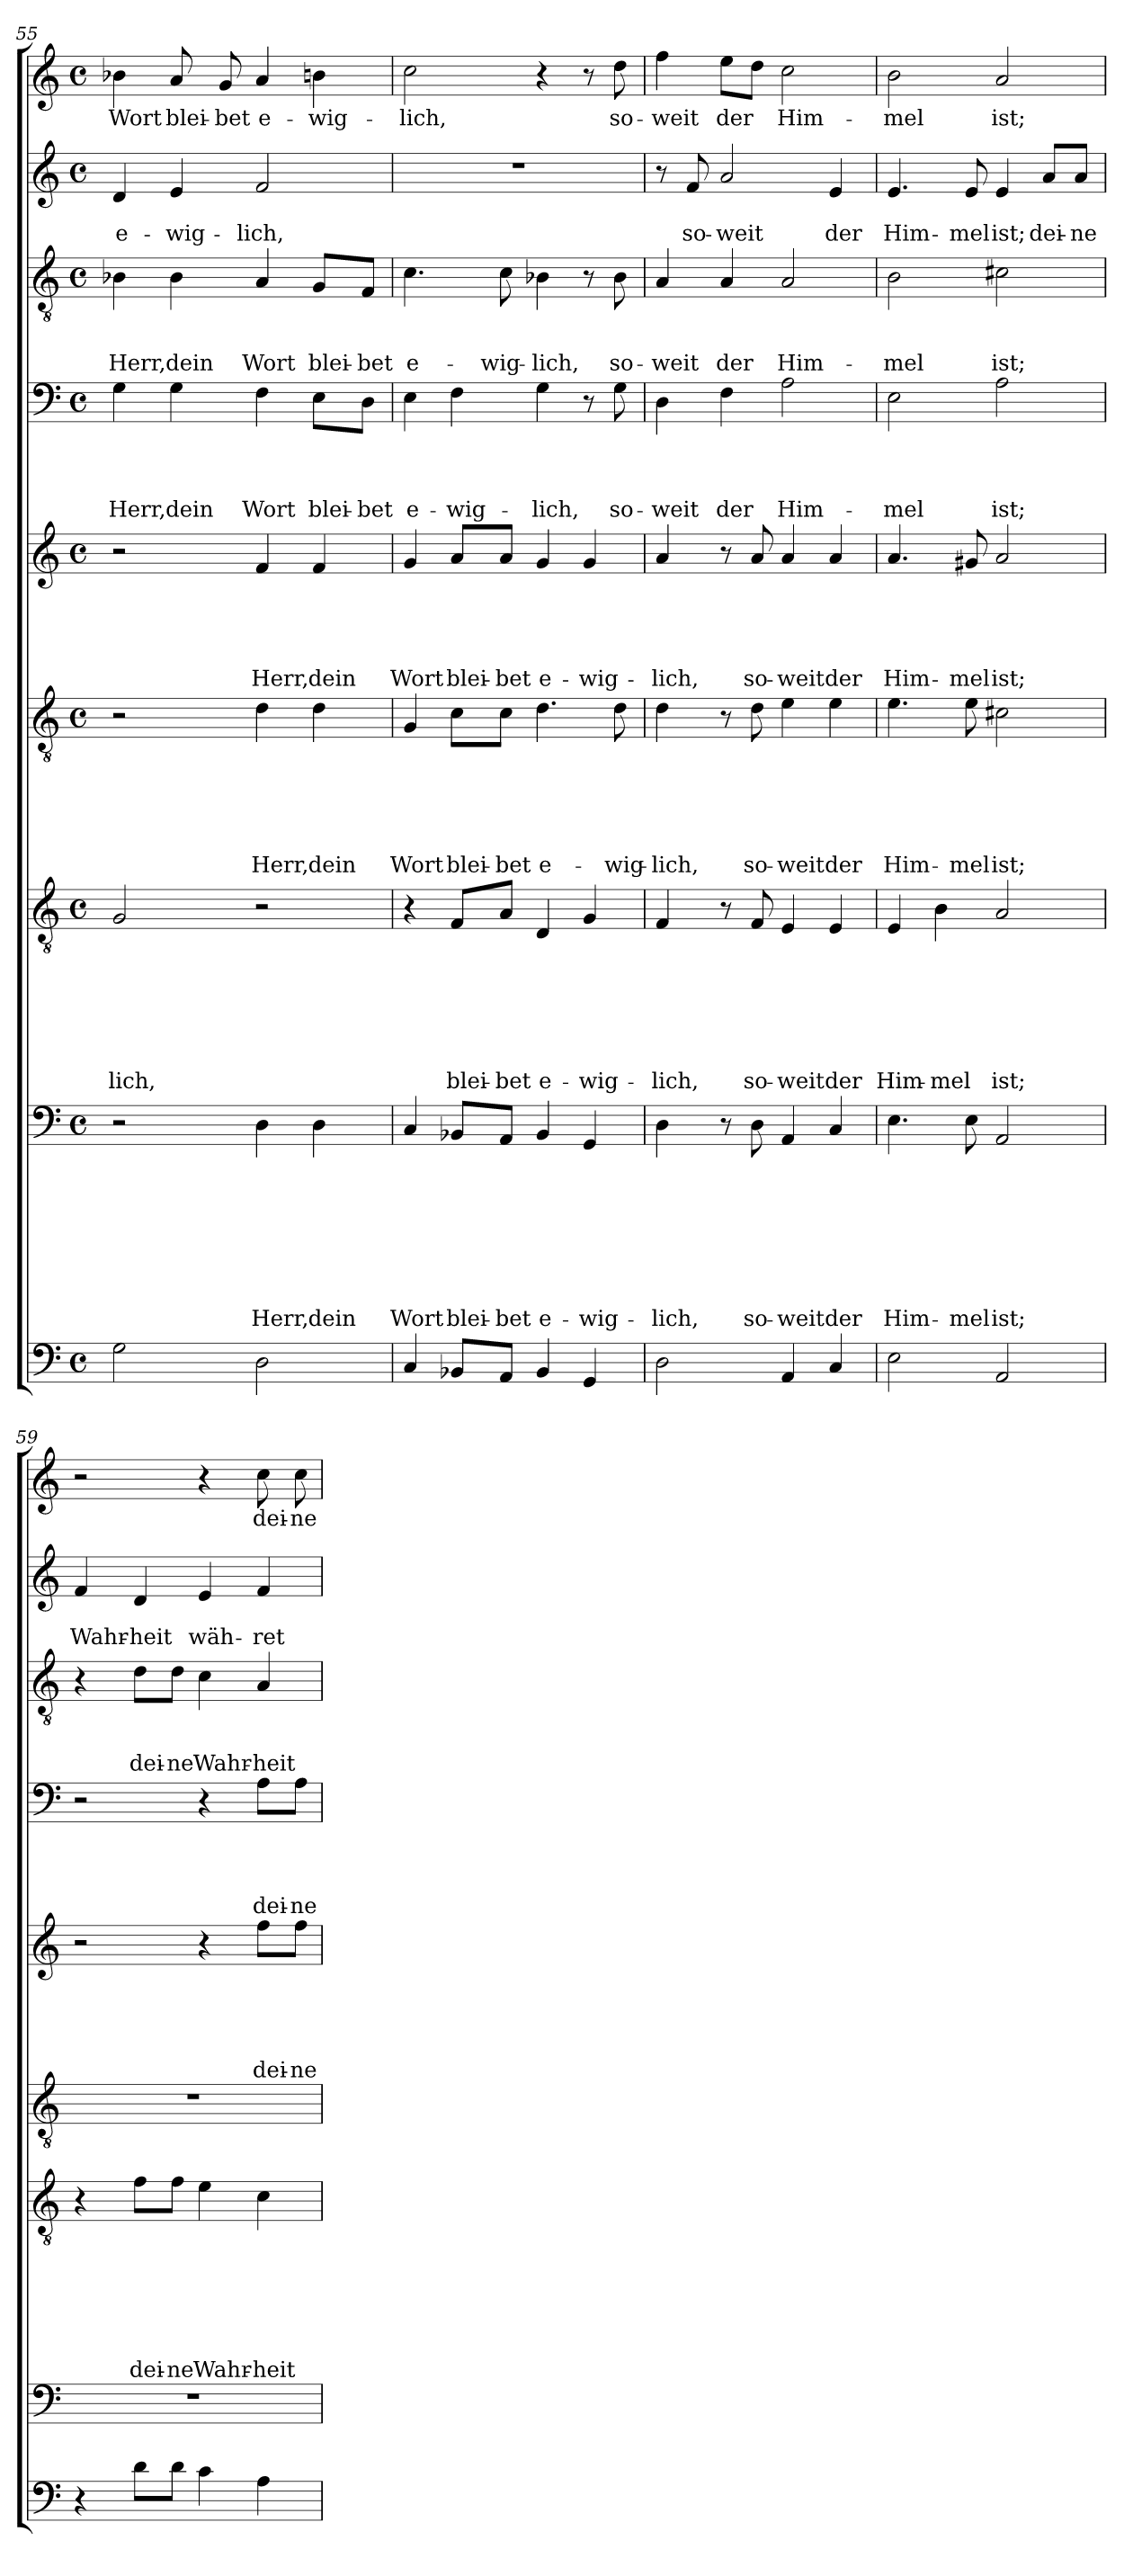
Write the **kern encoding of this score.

**kern	**kern	**text	**text	**text	**text	**text	**text	**text	**text	**kern	**text	**text	**text	**text	**text	**text	**text	**kern	**text	**text	**text	**text	**text	**text	**kern	**text	**text	**text	**text	**text	**kern	**text	**text	**text	**text	**kern	**text	**text	**text	**kern	**text	**text	**kern	**text
*part9	*part8	*part8	*part8	*part8	*part8	*part8	*part8	*part8	*part8	*part7	*part7	*part7	*part7	*part7	*part7	*part7	*part7	*part6	*part6	*part6	*part6	*part6	*part6	*part6	*part5	*part5	*part5	*part5	*part5	*part5	*part4	*part4	*part4	*part4	*part4	*part3	*part3	*part3	*part3	*part2	*part2	*part2	*part1	*part1
*staff9	*staff8	*staff8	*staff8	*staff8	*staff8	*staff8	*staff8	*staff8	*staff8	*staff7	*staff7	*staff7	*staff7	*staff7	*staff7	*staff7	*staff7	*staff6	*staff6	*staff6	*staff6	*staff6	*staff6	*staff6	*staff5	*staff5	*staff5	*staff5	*staff5	*staff5	*staff4	*staff4	*staff4	*staff4	*staff4	*staff3	*staff3	*staff3	*staff3	*staff2	*staff2	*staff2	*staff1	*staff1
*clefF4	*clefF4	*	*	*	*	*	*	*	*	*clefGv2	*	*	*	*	*	*	*	*clefGv2	*	*	*	*	*	*	*clefG2	*	*	*	*	*	*clefF4	*	*	*	*	*clefGv2	*	*	*	*clefG2	*	*	*clefG2	*
*k[]	*k[]	*	*	*	*	*	*	*	*	*k[]	*	*	*	*	*	*	*	*k[]	*	*	*	*	*	*	*k[]	*	*	*	*	*	*k[]	*	*	*	*	*k[]	*	*	*	*k[]	*	*	*k[]	*
*C:	*C:	*	*	*	*	*	*	*	*	*C:	*	*	*	*	*	*	*	*C:	*	*	*	*	*	*	*C:	*	*	*	*	*	*C:	*	*	*	*	*C:	*	*	*	*C:	*	*	*C:	*
*M4/4	*M4/4	*	*	*	*	*	*	*	*	*M4/4	*	*	*	*	*	*	*	*M4/4	*	*	*	*	*	*	*M4/4	*	*	*	*	*	*M4/4	*	*	*	*	*M4/4	*	*	*	*M4/4	*	*	*M4/4	*
*met(c)	*met(c)	*	*	*	*	*	*	*	*	*met(c)	*	*	*	*	*	*	*	*met(c)	*	*	*	*	*	*	*met(c)	*	*	*	*	*	*met(c)	*	*	*	*	*met(c)	*	*	*	*met(c)	*	*	*met(c)	*
=55	=55	=55	=55	=55	=55	=55	=55	=55	=55	=55	=55	=55	=55	=55	=55	=55	=55	=55	=55	=55	=55	=55	=55	=55	=55	=55	=55	=55	=55	=55	=55	=55	=55	=55	=55	=55	=55	=55	=55	=55	=55	=55	=55	=55
!	!	!	!	!	!	!	!	!	!	!	!	!	!	!	!	!	!LO:LY:b	!	!	!	!	!	!	!	!	!	!	!	!	!	!	!	!	!	!LO:LY:b	!	!	!	!LO:LY:b	!	!	!LO:LY:b	!	!LO:LY:b
2G\	2r	.	.	.	.	.	.	.	.	2G/	.	.	.	.	.	.	-lich,	2r	.	.	.	.	.	.	2r	.	.	.	.	.	4G\	.	.	.	Herr,	4B-X\	.	.	Herr,	4d/	.	e-	4b-X\	Wort
!	!	!	!	!	!	!	!	!	!	!	!	!	!	!	!	!	!	!	!	!	!	!	!	!	!	!	!	!	!	!	!	!	!	!	!LO:LY:b	!	!	!	!LO:LY:b	!	!	!LO:LY:b	!	!LO:LY:b
.	.	.	.	.	.	.	.	.	.	.	.	.	.	.	.	.	.	.	.	.	.	.	.	.	.	.	.	.	.	.	4G\	.	.	.	dein	4B-\	.	.	dein	4e/	.	-wig-	8a/	blei-
!	!	!	!	!	!	!	!	!	!	!	!	!	!	!	!	!	!	!	!	!	!	!	!	!	!	!	!	!	!	!	!	!	!	!	!	!	!	!	!	!	!	!	!	!LO:LY:b
.	.	.	.	.	.	.	.	.	.	.	.	.	.	.	.	.	.	.	.	.	.	.	.	.	.	.	.	.	.	.	.	.	.	.	.	.	.	.	.	.	.	.	8g/	-bet
!	!	!	!	!	!	!	!	!	!LO:LY:b	!	!	!	!	!	!	!	!	!	!	!	!	!	!	!LO:LY:b	!	!	!	!	!	!LO:LY:b	!	!	!	!	!LO:LY:b	!	!	!	!LO:LY:b	!	!	!LO:LY:b	!	!LO:LY:b
2D\	4D\	.	.	.	.	.	.	.	Herr,	2r	.	.	.	.	.	.	.	4d\	.	.	.	.	.	Herr,	4f/	.	.	.	.	Herr,	4F\	.	.	.	Wort	4A/	.	.	Wort	2f/	.	-lich,	4a/	e-
!	!	!	!	!	!	!	!	!	!LO:LY:b	!	!	!	!	!	!	!	!	!	!	!	!	!	!	!LO:LY:b	!	!	!	!	!	!LO:LY:b	!	!	!	!	!LO:LY:b	!	!	!	!LO:LY:b	!	!	!	!	!LO:LY:b
.	4D\	.	.	.	.	.	.	.	dein	.	.	.	.	.	.	.	.	4d\	.	.	.	.	.	dein	4f/	.	.	.	.	dein	8E\L	.	.	.	blei-	8G/L	.	.	blei-	.	.	.	4bn\	-wig-
!	!	!	!	!	!	!	!	!	!	!	!	!	!	!	!	!	!	!	!	!	!	!	!	!	!	!	!	!	!	!	!	!	!	!	!LO:LY:b	!	!	!	!LO:LY:b	!	!	!	!	!
.	.	.	.	.	.	.	.	.	.	.	.	.	.	.	.	.	.	.	.	.	.	.	.	.	.	.	.	.	.	.	8D\J	.	.	.	-bet	8F/J	.	.	-bet	.	.	.	.	.
=56	=56	=56	=56	=56	=56	=56	=56	=56	=56	=56	=56	=56	=56	=56	=56	=56	=56	=56	=56	=56	=56	=56	=56	=56	=56	=56	=56	=56	=56	=56	=56	=56	=56	=56	=56	=56	=56	=56	=56	=56	=56	=56	=56	=56
!	!	!	!	!	!	!	!	!	!LO:LY:b	!	!	!	!	!	!	!	!	!	!	!	!	!	!	!LO:LY:b	!	!	!	!	!	!LO:LY:b	!	!	!	!	!LO:LY:b	!	!	!	!LO:LY:b	!	!	!	!	!LO:LY:b
4C/	4C/	.	.	.	.	.	.	.	Wort	4r	.	.	.	.	.	.	.	4G/	.	.	.	.	.	Wort	4g/	.	.	.	.	Wort	4E\	.	.	.	e-	4.c\	.	.	e-	1r	.	.	2cc\	-lich,
!	!	!	!	!	!	!	!	!	!LO:LY:b	!	!	!	!	!	!	!	!LO:LY:b	!	!	!	!	!	!	!LO:LY:b	!	!	!	!	!	!LO:LY:b	!	!	!	!	!LO:LY:b	!	!	!	!	!	!	!	!	!
8BB-X/L	8BB-X/L	.	.	.	.	.	.	.	blei-	8F/L	.	.	.	.	.	.	blei-	8c\L	.	.	.	.	.	blei-	8a/L	.	.	.	.	blei-	4F\	.	.	.	-wig-	.	.	.	.	.	.	.	.	.
!	!	!	!	!	!	!	!	!	!LO:LY:b	!	!	!	!	!	!	!	!LO:LY:b	!	!	!	!	!	!	!LO:LY:b	!	!	!	!	!	!LO:LY:b	!	!	!	!	!	!	!	!	!LO:LY:b	!	!	!	!	!
8AA/J	8AA/J	.	.	.	.	.	.	.	-bet	8A/J	.	.	.	.	.	.	-bet	8c\J	.	.	.	.	.	-bet	8a/J	.	.	.	.	-bet	.	.	.	.	.	8c\	.	.	-wig-	.	.	.	.	.
!	!	!	!	!	!	!	!	!	!LO:LY:b	!	!	!	!	!	!	!	!LO:LY:b	!	!	!	!	!	!	!LO:LY:b	!	!	!	!	!	!LO:LY:b	!	!	!	!	!LO:LY:b	!	!	!	!LO:LY:b	!	!	!	!	!
4BB-/	4BB-/	.	.	.	.	.	.	.	e-	4D/	.	.	.	.	.	.	e-	4.d\	.	.	.	.	.	e-	4g/	.	.	.	.	e-	4G\	.	.	.	-lich,	4B-X\	.	.	-lich,	.	.	.	4r	.
!	!	!	!	!	!	!	!	!	!LO:LY:b	!	!	!	!	!	!	!	!LO:LY:b	!	!	!	!	!	!	!	!	!	!	!	!	!LO:LY:b	!	!	!	!	!	!	!	!	!	!	!	!	!	!
4GG/	4GG/	.	.	.	.	.	.	.	-wig-	4G/	.	.	.	.	.	.	-wig-	.	.	.	.	.	.	.	4g/	.	.	.	.	-wig-	8r	.	.	.	.	8r	.	.	.	.	.	.	8r	.
!	!	!	!	!	!	!	!	!	!	!	!	!	!	!	!	!	!	!	!	!	!	!	!	!LO:LY:b	!	!	!	!	!	!	!	!	!	!	!LO:LY:b	!	!	!	!LO:LY:b	!	!	!	!	!LO:LY:b
.	.	.	.	.	.	.	.	.	.	.	.	.	.	.	.	.	.	8d\	.	.	.	.	.	-wig-	.	.	.	.	.	.	8G\	.	.	.	so-	8B-\	.	.	so-	.	.	.	8dd\	so-
=57	=57	=57	=57	=57	=57	=57	=57	=57	=57	=57	=57	=57	=57	=57	=57	=57	=57	=57	=57	=57	=57	=57	=57	=57	=57	=57	=57	=57	=57	=57	=57	=57	=57	=57	=57	=57	=57	=57	=57	=57	=57	=57	=57	=57
!	!	!	!	!	!	!	!	!	!LO:LY:b	!	!	!	!	!	!	!	!LO:LY:b	!	!	!	!	!	!	!LO:LY:b	!	!	!	!	!	!LO:LY:b	!	!	!	!	!LO:LY:b	!	!	!	!LO:LY:b	!	!	!	!	!LO:LY:b
2D\	4D\	.	.	.	.	.	.	.	-lich,	4F/	.	.	.	.	.	.	-lich,	4d\	.	.	.	.	.	-lich,	4a/	.	.	.	.	-lich,	4D\	.	.	.	-weit	4A/	.	.	-weit	8r	.	.	4ff\	-weit
!	!	!	!	!	!	!	!	!	!	!	!	!	!	!	!	!	!	!	!	!	!	!	!	!	!	!	!	!	!	!	!	!	!	!	!	!	!	!	!	!	!	!LO:LY:b	!	!
.	.	.	.	.	.	.	.	.	.	.	.	.	.	.	.	.	.	.	.	.	.	.	.	.	.	.	.	.	.	.	.	.	.	.	.	.	.	.	.	8f/	.	so-	.	.
!	!	!	!	!	!	!	!	!	!	!	!	!	!	!	!	!	!	!	!	!	!	!	!	!	!	!	!	!	!	!	!	!	!	!	!LO:LY:b	!	!	!	!LO:LY:b	!	!	!LO:LY:b	!	!LO:LY:b
.	8r	.	.	.	.	.	.	.	.	8r	.	.	.	.	.	.	.	8r	.	.	.	.	.	.	8r	.	.	.	.	.	4F\	.	.	.	der	4A/	.	.	der	2a/	.	-weit	8ee\L	der
!	!	!	!	!	!	!	!	!	!LO:LY:b	!	!	!	!	!	!	!	!LO:LY:b	!	!	!	!	!	!	!LO:LY:b	!	!	!	!	!	!LO:LY:b	!	!	!	!	!	!	!	!	!	!	!	!	!	!
.	8D\	.	.	.	.	.	.	.	so-	8F/	.	.	.	.	.	.	so-	8d\	.	.	.	.	.	so-	8a/	.	.	.	.	so-	.	.	.	.	.	.	.	.	.	.	.	.	8dd\J	.
!	!	!	!	!	!	!	!	!	!LO:LY:b	!	!	!	!	!	!	!	!LO:LY:b	!	!	!	!	!	!	!LO:LY:b	!	!	!	!	!	!LO:LY:b	!	!	!	!	!LO:LY:b	!	!	!	!LO:LY:b	!	!	!	!	!LO:LY:b
4AA/	4AA/	.	.	.	.	.	.	.	-weit	4E/	.	.	.	.	.	.	-weit	4e\	.	.	.	.	.	-weit	4a/	.	.	.	.	-weit	2A\	.	.	.	Him-	2A/	.	.	Him-	.	.	.	2cc\	Him-
!	!	!	!	!	!	!	!	!	!LO:LY:b	!	!	!	!	!	!	!	!LO:LY:b	!	!	!	!	!	!	!LO:LY:b	!	!	!	!	!	!LO:LY:b	!	!	!	!	!	!	!	!	!	!	!	!LO:LY:b	!	!
4C/	4C/	.	.	.	.	.	.	.	der	4E/	.	.	.	.	.	.	der	4e\	.	.	.	.	.	der	4a/	.	.	.	.	der	.	.	.	.	.	.	.	.	.	4e/	.	der	.	.
!!LO:PB:g=z
=58	=58	=58	=58	=58	=58	=58	=58	=58	=58	=58	=58	=58	=58	=58	=58	=58	=58	=58	=58	=58	=58	=58	=58	=58	=58	=58	=58	=58	=58	=58	=58	=58	=58	=58	=58	=58	=58	=58	=58	=58	=58	=58	=58	=58
!	!	!	!	!	!	!	!	!	!LO:LY:b	!	!	!	!	!	!	!	!LO:LY:b	!	!	!	!	!	!	!LO:LY:b	!	!	!	!	!	!LO:LY:b	!	!	!	!	!LO:LY:b	!	!	!	!LO:LY:b	!	!	!LO:LY:b	!	!LO:LY:b
2E\	4.E\	.	.	.	.	.	.	.	Him-	4E/	.	.	.	.	.	.	Him-	4.e\	.	.	.	.	.	Him-	4.a/	.	.	.	.	Him-	2E\	.	.	.	-mel	2B\	.	.	-mel	4.e/	.	Him-	2b\	-mel
!	!	!	!	!	!	!	!	!	!	!	!	!	!	!	!	!	!LO:LY:b	!	!	!	!	!	!	!	!	!	!	!	!	!	!	!	!	!	!	!	!	!	!	!	!	!	!	!
.	.	.	.	.	.	.	.	.	.	4B\	.	.	.	.	.	.	-mel	.	.	.	.	.	.	.	.	.	.	.	.	.	.	.	.	.	.	.	.	.	.	.	.	.	.	.
!	!	!	!	!	!	!	!	!	!LO:LY:b	!	!	!	!	!	!	!	!	!	!	!	!	!	!	!LO:LY:b	!	!	!	!	!	!LO:LY:b	!	!	!	!	!	!	!	!	!	!	!	!LO:LY:b	!	!
.	8E\	.	.	.	.	.	.	.	-mel	.	.	.	.	.	.	.	.	8e\	.	.	.	.	.	-mel	8g#X/	.	.	.	.	-mel	.	.	.	.	.	.	.	.	.	8e/	.	-mel	.	.
!	!	!	!	!	!	!	!	!	!LO:LY:b	!	!	!	!	!	!	!	!LO:LY:b	!	!	!	!	!	!	!LO:LY:b	!	!	!	!	!	!LO:LY:b	!	!	!	!	!LO:LY:b	!	!	!	!LO:LY:b	!	!	!LO:LY:b	!	!LO:LY:b
2AA/	2AA/	.	.	.	.	.	.	.	ist;	2A/	.	.	.	.	.	.	ist;	2c#X\	.	.	.	.	.	ist;	2a/	.	.	.	.	ist;	2A\	.	.	.	ist;	2c#X\	.	.	ist;	4e/	.	ist;	2a/	ist;
!	!	!	!	!	!	!	!	!	!	!	!	!	!	!	!	!	!	!	!	!	!	!	!	!	!	!	!	!	!	!	!	!	!	!	!	!	!	!	!	!	!	!LO:LY:b	!	!
.	.	.	.	.	.	.	.	.	.	.	.	.	.	.	.	.	.	.	.	.	.	.	.	.	.	.	.	.	.	.	.	.	.	.	.	.	.	.	.	8a/L	.	dei-	.	.
!	!	!	!	!	!	!	!	!	!	!	!	!	!	!	!	!	!	!	!	!	!	!	!	!	!	!	!	!	!	!	!	!	!	!	!	!	!	!	!	!	!	!LO:LY:b	!	!
.	.	.	.	.	.	.	.	.	.	.	.	.	.	.	.	.	.	.	.	.	.	.	.	.	.	.	.	.	.	.	.	.	.	.	.	.	.	.	.	8a/J	.	-ne	.	.
=59	=59	=59	=59	=59	=59	=59	=59	=59	=59	=59	=59	=59	=59	=59	=59	=59	=59	=59	=59	=59	=59	=59	=59	=59	=59	=59	=59	=59	=59	=59	=59	=59	=59	=59	=59	=59	=59	=59	=59	=59	=59	=59	=59	=59
!	!	!	!	!	!	!	!	!	!	!	!	!	!	!	!	!	!	!	!	!	!	!	!	!	!	!	!	!	!	!	!	!	!	!	!	!	!	!	!	!	!	!LO:LY:b	!	!
4r	1r	.	.	.	.	.	.	.	.	4r	.	.	.	.	.	.	.	1r	.	.	.	.	.	.	2r	.	.	.	.	.	2r	.	.	.	.	4r	.	.	.	4f/	.	Wahr-	2r	.
!	!	!	!	!	!	!	!	!	!	!	!	!	!	!	!	!	!LO:LY:b	!	!	!	!	!	!	!	!	!	!	!	!	!	!	!	!	!	!	!	!	!	!LO:LY:b	!	!	!LO:LY:b	!	!
8d\L	.	.	.	.	.	.	.	.	.	8f\L	.	.	.	.	.	.	dei-	.	.	.	.	.	.	.	.	.	.	.	.	.	.	.	.	.	.	8d\L	.	.	dei-	4d/	.	-heit	.	.
!	!	!	!	!	!	!	!	!	!	!	!	!	!	!	!	!	!LO:LY:b	!	!	!	!	!	!	!	!	!	!	!	!	!	!	!	!	!	!	!	!	!	!LO:LY:b	!	!	!	!	!
8d\J	.	.	.	.	.	.	.	.	.	8f\J	.	.	.	.	.	.	-ne	.	.	.	.	.	.	.	.	.	.	.	.	.	.	.	.	.	.	8d\J	.	.	-ne	.	.	.	.	.
!	!	!	!	!	!	!	!	!	!	!	!	!	!	!	!	!	!LO:LY:b	!	!	!	!	!	!	!	!	!	!	!	!	!	!	!	!	!	!	!	!	!	!LO:LY:b	!	!	!LO:LY:b	!	!
4c\	.	.	.	.	.	.	.	.	.	4e\	.	.	.	.	.	.	Wahr-	.	.	.	.	.	.	.	4r	.	.	.	.	.	4r	.	.	.	.	4c\	.	.	Wahr-	4e/	.	wäh-	4r	.
!	!	!	!	!	!	!	!	!	!	!	!	!	!	!	!	!	!LO:LY:b	!	!	!	!	!	!	!	!	!	!	!	!	!LO:LY:b	!	!	!	!	!LO:LY:b	!	!	!	!LO:LY:b	!	!	!LO:LY:b	!	!LO:LY:b
4A\	.	.	.	.	.	.	.	.	.	4c\	.	.	.	.	.	.	-heit	.	.	.	.	.	.	.	8ff\L	.	.	.	.	dei-	8A\L	.	.	.	dei-	4A/	.	.	-heit	4f/	.	-ret	8cc\	dei-
!	!	!	!	!	!	!	!	!	!	!	!	!	!	!	!	!	!	!	!	!	!	!	!	!	!	!	!	!	!	!LO:LY:b	!	!	!	!	!LO:LY:b	!	!	!	!	!	!	!	!	!LO:LY:b
.	.	.	.	.	.	.	.	.	.	.	.	.	.	.	.	.	.	.	.	.	.	.	.	.	8ff\J	.	.	.	.	-ne	8A\J	.	.	.	-ne	.	.	.	.	.	.	.	8cc\	-ne
=	=	=	=	=	=	=	=	=	=	=	=	=	=	=	=	=	=	=	=	=	=	=	=	=	=	=	=	=	=	=	=	=	=	=	=	=	=	=	=	=	=	=	=	=
*-	*-	*-	*-	*-	*-	*-	*-	*-	*-	*-	*-	*-	*-	*-	*-	*-	*-	*-	*-	*-	*-	*-	*-	*-	*-	*-	*-	*-	*-	*-	*-	*-	*-	*-	*-	*-	*-	*-	*-	*-	*-	*-	*-	*-
